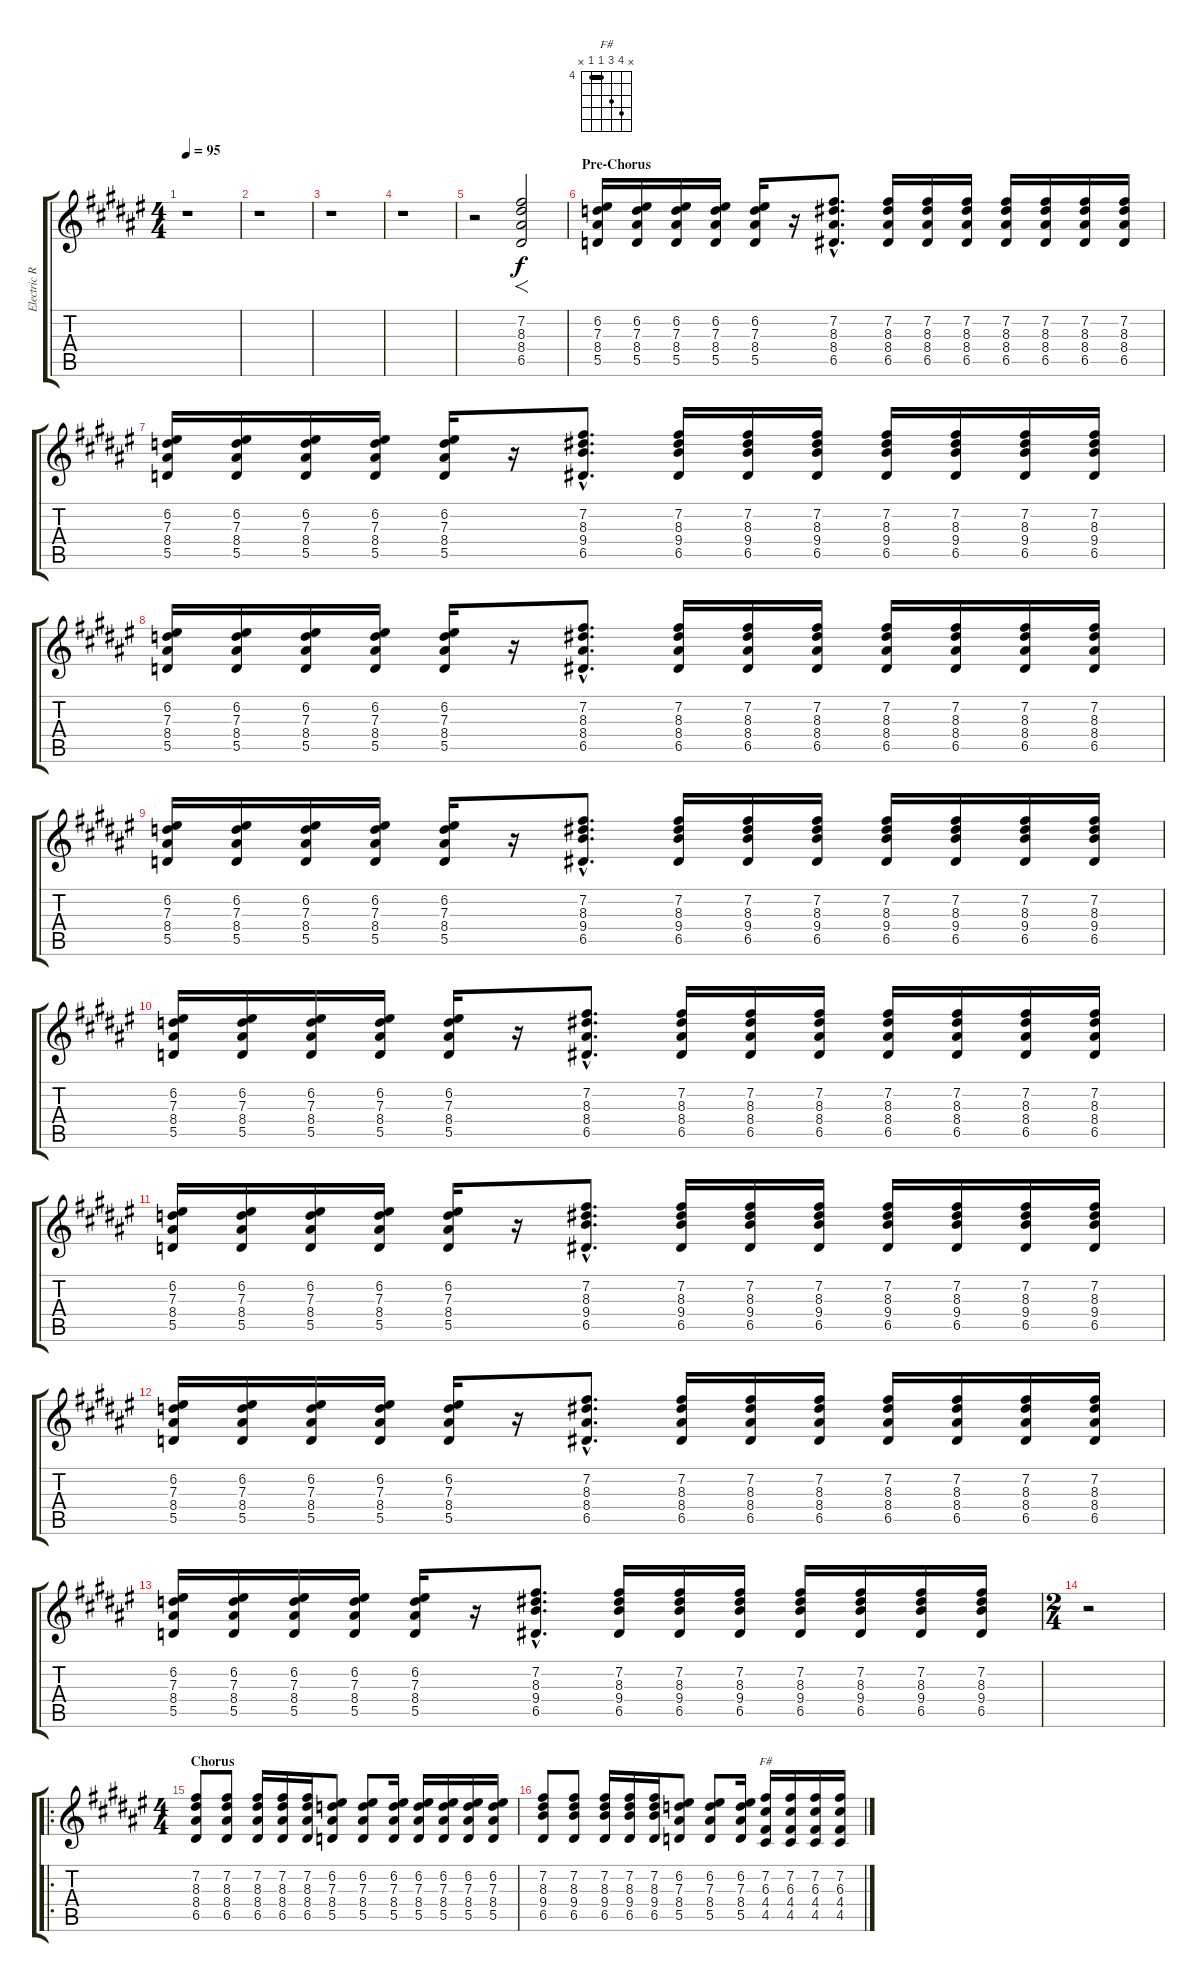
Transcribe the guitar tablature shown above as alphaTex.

\track ("Electric Rhythm Guitar" "Electric R") {instrument distortionguitar}
\staff {score tabs}
\tuning (E4 B3 G3 D3 A2 E2) {hide}
\chord ("F#" x 7 6 4 4 x) {firstfret 4 barre 4}
\ts (4 4)
\tempo 95
\clef g2
\ks d#minor
r.1{dy f} |
r.1 |
r.1 |
r.1 |
r.2 (7.2 8.3 8.4 6.5).2{f} |
\section ("" "Pre-Chorus")
(6.2 7.3 8.4 5.5).16 (6.2 7.3 8.4 5.5).16 (6.2 7.3 8.4 5.5).16 (6.2 7.3 8.4 5.5).16 (6.2 7.3 8.4 5.5).16 r.16 (7.2{hac} 8.3{hac} 8.4{hac} 6.5{hac}).8{d} (7.2 8.3 8.4 6.5).16 (7.2 8.3 8.4 6.5).16 (7.2 8.3 8.4 6.5).16 (7.2 8.3 8.4 6.5).16 (7.2 8.3 8.4 6.5).16 (7.2 8.3 8.4 6.5).16 (7.2 8.3 8.4 6.5).16 |
(6.2 7.3 8.4 5.5).16 (6.2 7.3 8.4 5.5).16 (6.2 7.3 8.4 5.5).16 (6.2 7.3 8.4 5.5).16 (6.2 7.3 8.4 5.5).16 r.16 (7.2{hac} 8.3{hac} 9.4{hac} 6.5{hac}).8{d} (7.2 8.3 9.4 6.5).16 (7.2 8.3 9.4 6.5).16 (7.2 8.3 9.4 6.5).16 (7.2 8.3 9.4 6.5).16 (7.2 8.3 9.4 6.5).16 (7.2 8.3 9.4 6.5).16 (7.2 8.3 9.4 6.5).16 |
(6.2 7.3 8.4 5.5).16 (6.2 7.3 8.4 5.5).16 (6.2 7.3 8.4 5.5).16 (6.2 7.3 8.4 5.5).16 (6.2 7.3 8.4 5.5).16 r.16 (7.2{hac} 8.3{hac} 8.4{hac} 6.5{hac}).8{d} (7.2 8.3 8.4 6.5).16 (7.2 8.3 8.4 6.5).16 (7.2 8.3 8.4 6.5).16 (7.2 8.3 8.4 6.5).16 (7.2 8.3 8.4 6.5).16 (7.2 8.3 8.4 6.5).16 (7.2 8.3 8.4 6.5).16 |
(6.2 7.3 8.4 5.5).16 (6.2 7.3 8.4 5.5).16 (6.2 7.3 8.4 5.5).16 (6.2 7.3 8.4 5.5).16 (6.2 7.3 8.4 5.5).16 r.16 (7.2{hac} 8.3{hac} 9.4{hac} 6.5{hac}).8{d} (7.2 8.3 9.4 6.5).16 (7.2 8.3 9.4 6.5).16 (7.2 8.3 9.4 6.5).16 (7.2 8.3 9.4 6.5).16 (7.2 8.3 9.4 6.5).16 (7.2 8.3 9.4 6.5).16 (7.2 8.3 9.4 6.5).16 |
(6.2 7.3 8.4 5.5).16 (6.2 7.3 8.4 5.5).16 (6.2 7.3 8.4 5.5).16 (6.2 7.3 8.4 5.5).16 (6.2 7.3 8.4 5.5).16 r.16 (7.2{hac} 8.3{hac} 8.4{hac} 6.5{hac}).8{d} (7.2 8.3 8.4 6.5).16 (7.2 8.3 8.4 6.5).16 (7.2 8.3 8.4 6.5).16 (7.2 8.3 8.4 6.5).16 (7.2 8.3 8.4 6.5).16 (7.2 8.3 8.4 6.5).16 (7.2 8.3 8.4 6.5).16 |
(6.2 7.3 8.4 5.5).16 (6.2 7.3 8.4 5.5).16 (6.2 7.3 8.4 5.5).16 (6.2 7.3 8.4 5.5).16 (6.2 7.3 8.4 5.5).16 r.16 (7.2{hac} 8.3{hac} 9.4{hac} 6.5{hac}).8{d} (7.2 8.3 9.4 6.5).16 (7.2 8.3 9.4 6.5).16 (7.2 8.3 9.4 6.5).16 (7.2 8.3 9.4 6.5).16 (7.2 8.3 9.4 6.5).16 (7.2 8.3 9.4 6.5).16 (7.2 8.3 9.4 6.5).16 |
(6.2 7.3 8.4 5.5).16 (6.2 7.3 8.4 5.5).16 (6.2 7.3 8.4 5.5).16 (6.2 7.3 8.4 5.5).16 (6.2 7.3 8.4 5.5).16 r.16 (7.2{hac} 8.3{hac} 8.4{hac} 6.5{hac}).8{d} (7.2 8.3 8.4 6.5).16 (7.2 8.3 8.4 6.5).16 (7.2 8.3 8.4 6.5).16 (7.2 8.3 8.4 6.5).16 (7.2 8.3 8.4 6.5).16 (7.2 8.3 8.4 6.5).16 (7.2 8.3 8.4 6.5).16 |
(6.2 7.3 8.4 5.5).16 (6.2 7.3 8.4 5.5).16 (6.2 7.3 8.4 5.5).16 (6.2 7.3 8.4 5.5).16 (6.2 7.3 8.4 5.5).16 r.16 (7.2{hac} 8.3{hac} 9.4{hac} 6.5{hac}).8{d} (7.2 8.3 9.4 6.5).16 (7.2 8.3 9.4 6.5).16 (7.2 8.3 9.4 6.5).16 (7.2 8.3 9.4 6.5).16 (7.2 8.3 9.4 6.5).16 (7.2 8.3 9.4 6.5).16 (7.2 8.3 9.4 6.5).16 |
\ts (2 4)
r.2 |
\ro
\ts (4 4)
\section ("" "Chorus")
(7.2 8.3 8.4 6.5).8 (7.2 8.3 8.4 6.5).8 (7.2 8.3 8.4 6.5).16 (7.2 8.3 8.4 6.5).16 (7.2 8.3 8.4 6.5).16 (6.2 7.3 8.4 5.5).8 (6.2 7.3 8.4 5.5).8 (6.2 7.3 8.4 5.5).16 (6.2 7.3 8.4 5.5).16 (6.2 7.3 8.4 5.5).16 (6.2 7.3 8.4 5.5).16 (6.2 7.3 8.4 5.5).16 |
(7.2 8.3 9.4 6.5).8 (7.2 8.3 9.4 6.5).8 (7.2 8.3 9.4 6.5).16 (7.2 8.3 9.4 6.5).16 (7.2 8.3 9.4 6.5).16 (6.2 7.3 8.4 5.5).8 (6.2 7.3 8.4 5.5).8 (6.2 7.3 8.4 5.5).16 (7.2 6.3 4.4 4.5).16{ch "F#"} (7.2 6.3 4.4 4.5).16 (7.2 6.3 4.4 4.5).16 (7.2 6.3 4.4 4.5).16
